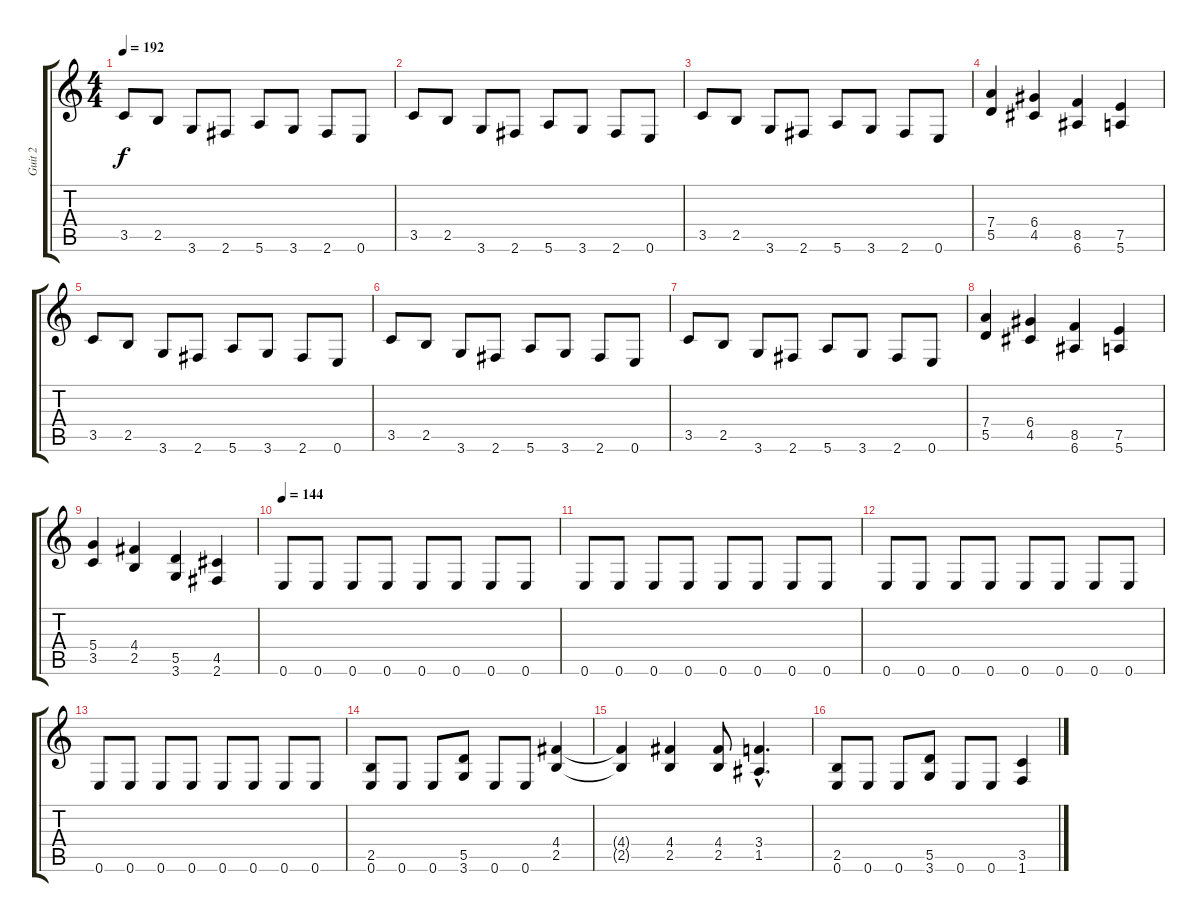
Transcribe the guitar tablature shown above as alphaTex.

\track ("Guit 2" "Guit 2") {instrument distortionguitar}
\staff {score tabs}
\tuning (E4 B3 G3 D3 A2 E2) {hide}
\ts (4 4)
\tempo 192
\clef g2
\ks c
3.5.8{dy f} 2.5.8 3.6.8 2.6.8 5.6.8 3.6.8 2.6.8 0.6.8 |
3.5.8 2.5.8 3.6.8 2.6.8 5.6.8 3.6.8 2.6.8 0.6.8 |
3.5.8 2.5.8 3.6.8 2.6.8 5.6.8 3.6.8 2.6.8 0.6.8 |
(7.4 5.5).4 (6.4 4.5).4 (8.5 6.6).4 (7.5 5.6).4 |
3.5.8 2.5.8 3.6.8 2.6.8 5.6.8 3.6.8 2.6.8 0.6.8 |
3.5.8 2.5.8 3.6.8 2.6.8 5.6.8 3.6.8 2.6.8 0.6.8 |
3.5.8 2.5.8 3.6.8 2.6.8 5.6.8 3.6.8 2.6.8 0.6.8 |
(7.4 5.5).4 (6.4 4.5).4 (8.5 6.6).4 (7.5 5.6).4 |
(5.4 3.5).4 (4.4 2.5).4 (5.5 3.6).4 (4.5 2.6).4 |
\tempo 144
0.6.8 0.6.8 0.6.8 0.6.8 0.6.8 0.6.8 0.6.8 0.6.8 |
0.6.8 0.6.8 0.6.8 0.6.8 0.6.8 0.6.8 0.6.8 0.6.8 |
0.6.8 0.6.8 0.6.8 0.6.8 0.6.8 0.6.8 0.6.8 0.6.8 |
0.6.8 0.6.8 0.6.8 0.6.8 0.6.8 0.6.8 0.6.8 0.6.8 |
(2.5 0.6).8 0.6.8 0.6.8 (5.5 3.6).8 0.6.8 0.6.8 (4.4 2.5).4 |
(4.4{t} 2.5{t}).4 (4.4 2.5).4 (4.4 2.5).8 (3.4{hac} 1.5{hac}).4{d} |
(2.5 0.6).8 0.6.8 0.6.8 (5.5 3.6).8 0.6.8 0.6.8 (3.5 1.6).4
